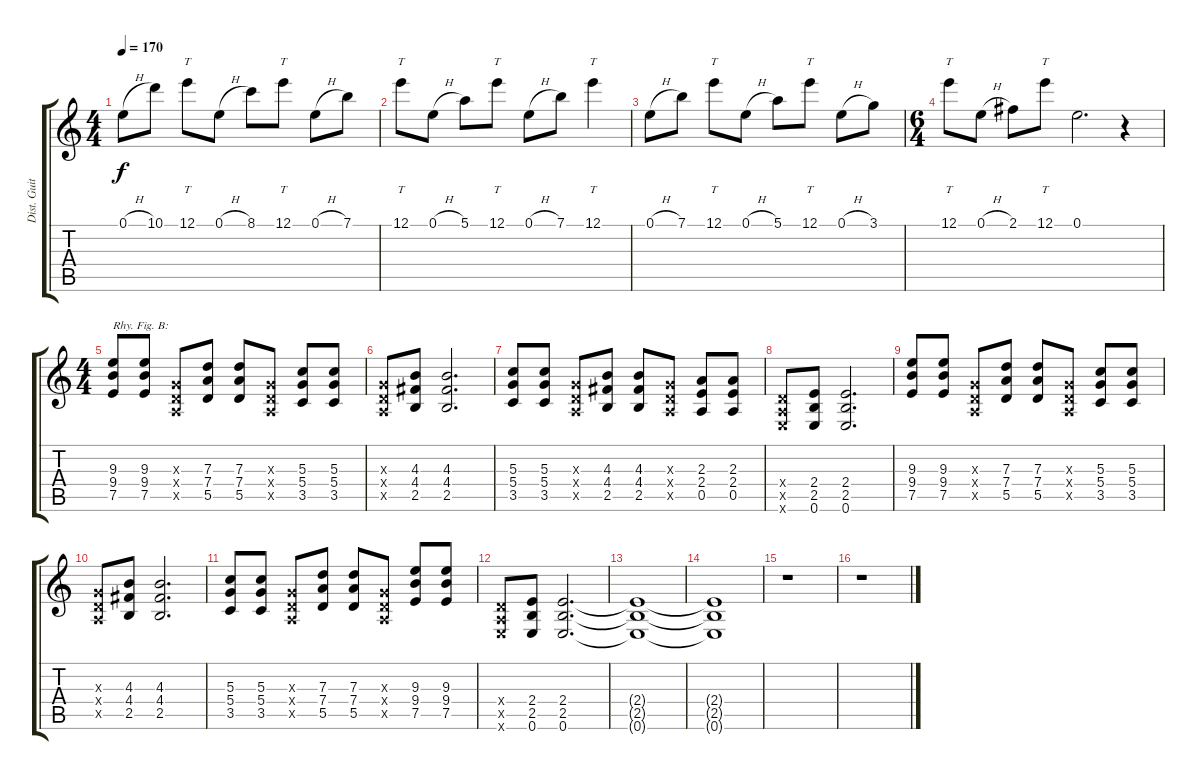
\track ("Dist. Guitar 2" "Dist. Guit") {mute instrument distortionguitar}
\staff {score tabs}
\tuning (E4 B3 G3 D3 A2 E2) {hide}
\ts (4 4)
\tempo 170
\clef g2
\ks c
0.1{h}.8{dy f} 10.1.8 12.1.8{tt} 0.1{h}.8 8.1.8 12.1.8{tt} 0.1{h}.8 7.1.8 |
12.1.8{tt} 0.1{h}.8 5.1.8 12.1.8{tt} 0.1{h}.8 7.1.8 12.1.4{tt} |
0.1{h}.8 7.1.8 12.1.8{tt} 0.1{h}.8 5.1.8 12.1.8{tt} 0.1{h}.8 3.1.8 |
\ts (6 4)
12.1.8{tt} 0.1{h}.8 2.1.8 12.1.8{tt} 0.1.2{d} r.4 |
\ts (4 4)
(9.3 9.4 7.5).8{txt "Rhy. Fig. B:" volume 10 instrument distortionguitar} (9.3 9.4 7.5).8 (0.3{x} 0.4{x} 0.5{x}).8 (7.3 7.4 5.5).8 (7.3 7.4 5.5).8 (0.3{x} 0.4{x} 0.5{x}).8 (5.3 5.4 3.5).8 (5.3 5.4 3.5).8 |
(0.3{x} 0.4{x} 0.5{x}).8 (4.3 4.4 2.5).8 (4.3 4.4 2.5).2{d} |
(5.3 5.4 3.5).8 (5.3 5.4 3.5).8 (0.3{x} 0.4{x} 0.5{x}).8 (4.3 4.4 2.5).8 (4.3 4.4 2.5).8 (0.3{x} 0.4{x} 0.5{x}).8 (2.3 2.4 0.5).8 (2.3 2.4 0.5).8 |
(0.4{x} 0.5{x} 0.6{x}).8 (2.4 2.5 0.6).8 (2.4 2.5 0.6).2{d} |
(9.3 9.4 7.5).8 (9.3 9.4 7.5).8 (0.3{x} 0.4{x} 0.5{x}).8 (7.3 7.4 5.5).8 (7.3 7.4 5.5).8 (0.3{x} 0.4{x} 0.5{x}).8 (5.3 5.4 3.5).8 (5.3 5.4 3.5).8 |
(0.3{x} 0.4{x} 0.5{x}).8 (4.3 4.4 2.5).8 (4.3 4.4 2.5).2{d} |
(5.3 5.4 3.5).8 (5.3 5.4 3.5).8 (0.3{x} 0.4{x} 0.5{x}).8 (7.3 7.4 5.5).8 (7.3 7.4 5.5).8 (0.3{x} 0.4{x} 0.5{x}).8 (9.3 9.4 7.5).8 (9.3 9.4 7.5).8 |
(0.4{x} 0.5{x} 0.6{x}).8 (2.4 2.5 0.6).8 (2.4 2.5 0.6).2{d} |
(2.4{t} 2.5{t} 0.6{t}).1 |
(2.4{t} 2.5{t} 0.6{t}).1 |
r.1 |
r.1
